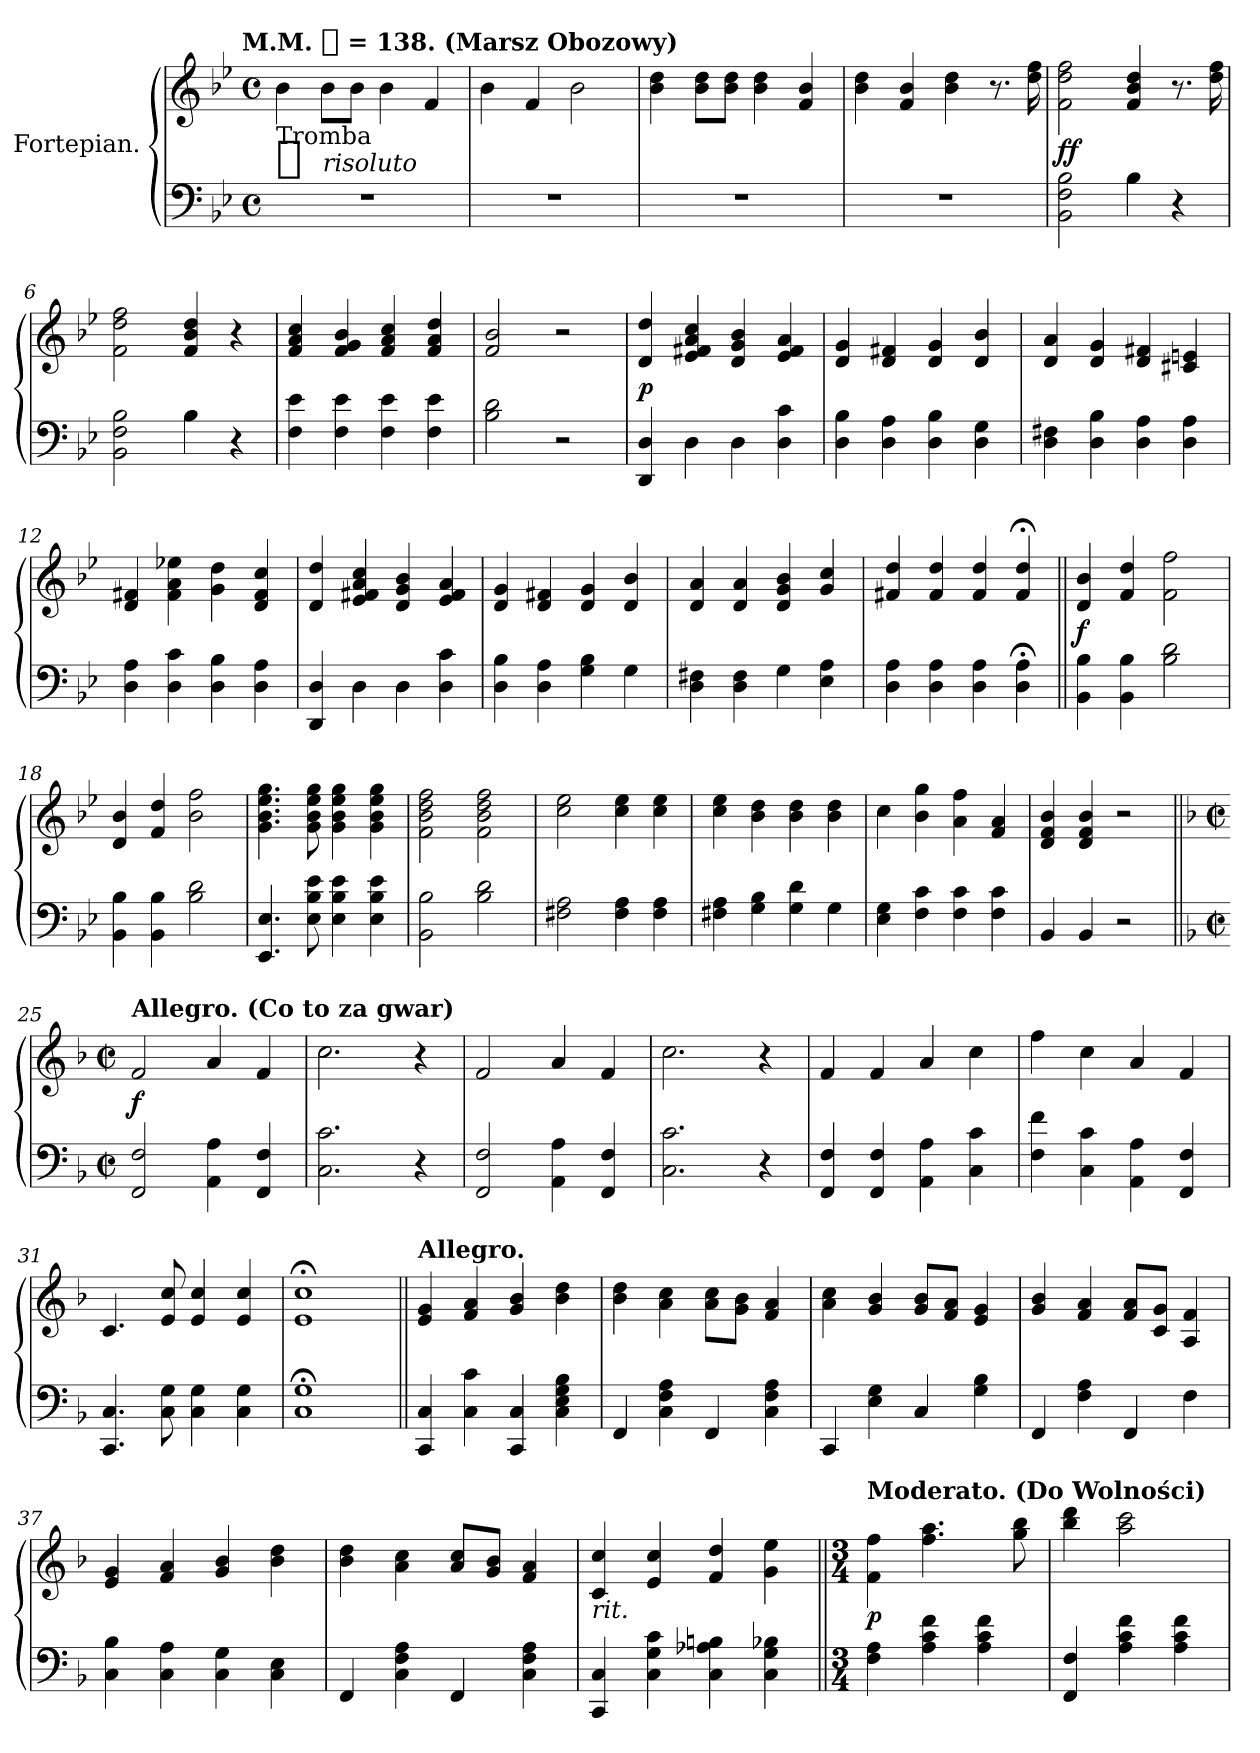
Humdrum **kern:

**kern	**kern	**dynam
*part1	*part1	*part1
*staff2	*staff1	*staff1/2
*I"Fortepian.	*	*
*clefF4	*clefG2	*
*k[b-e-]	*k[b-e-]	*
*B-:	*B-:	*
!!LO:TX:omd:t=M.M. [quarter] = 138. (Marsz Obozowy)
*M4/4	*M4/4	*
*met(c)	*met(c)	*
*MM138	*MM138	*
=1	=1	=1
!	!LO:TX:b:t=Tromba	!
!	!	!LO:DY:t=%s risoluto
1r	4b-\	f
.	8b-\L	.
.	8b-\J	.
.	4b-\	.
.	4f/	.
=2	=2	=2
1r	4b-\	.
.	4f/	.
.	2b-\	.
=3	=3	=3
1r	4b-\ 4dd\	.
.	8b-\ 8dd\L	.
.	8b-\ 8dd\J	.
.	4b-\ 4dd\	.
.	4f/ 4b-/	.
=4	=4	=4
1r	4b-\ 4dd\	.
.	4f/ 4b-/	.
.	4b-\ 4dd\	.
.	8.r	.
.	16dd\ 16ff\	.
=5	=5	=5
2BB-\ 2F\ 2B-\	2f\ 2dd\ 2ff\	ff
4B-\	4f/ 4b-/ 4dd/	.
4r	8.r	.
.	16dd\ 16ff\	.
=6	=6	=6
2BB-\ 2F\ 2B-\	2f\ 2dd\ 2ff\	.
4B-\	4f/ 4b-/ 4dd/	.
4r	4r	.
=7	=7	=7
4F\ 4e-\	4f/ 4a/ 4cc/	.
4F\ 4e-\	4f/ 4g/ 4b-/	.
4F\ 4e-\	4f/ 4a/ 4cc/	.
4F\ 4e-\	4f/ 4a/ 4dd/	.
=8	=8	=8
2B-\ 2d\	2f/ 2b-/	.
2r	2r	.
=9	=9	=9
4DD/ 4D/	4d/ 4dd/	p
4D\	4e-/ 4f#X/ 4a/ 4cc/	.
4D\	4d/ 4g/ 4b-/	.
4D\ 4c\	4e-/ 4f#/ 4a/	.
=10	=10	=10
4D\ 4B-\	4d/ 4g/	.
4D\ 4A\	4d/ 4f#X/	.
4D\ 4B-\	4d/ 4g/	.
4D\ 4G\	4d/ 4b-/	.
=11	=11	=11
4D\ 4F#X\	4d/ 4a/	.
4D\ 4B-\	4d/ 4g/	.
4D\ 4A\	4d/ 4f#X/	.
4D\ 4A\	4c#X/ 4en/	.
=12	=12	=12
4D\ 4A\	4d/ 4f#X/	.
4D\ 4c\	4f#\ 4a\ 4ee-X\	.
4D\ 4B-\	4g\ 4dd\	.
4D\ 4A\	4d/ 4f#/ 4cc/	.
=13	=13	=13
4DD/ 4D/	4d/ 4dd/	.
4D\	4e-/ 4f#X/ 4a/ 4cc/	.
4D\	4d/ 4g/ 4b-/	.
4D\ 4c\	4e-/ 4f#/ 4a/	.
=14	=14	=14
4D\ 4B-\	4d/ 4g/	.
4D\ 4A\	4d/ 4f#X/	.
4G\ 4B-\	4d/ 4g/	.
4G\	4d/ 4b-/	.
=15	=15	=15
4D\ 4F#X\	4d/ 4a/	.
4D\ 4F#\	4d/ 4a/	.
4G\	4d/ 4g/ 4b-/	.
4E-\ 4A\	4g/ 4cc/	.
=16	=16	=16
4D\ 4A\	4f#X/ 4dd/	.
4D\ 4A\	4f#/ 4dd/	.
4D\ 4A\	4f#/ 4dd/	.
4D;<\ 4A;<\	4f#;</ 4dd;</	.
=17||	=17||	=17||
4BB-\ 4B-\	4d/ 4b-/	f
4BB-\ 4B-\	4f/ 4dd/	.
2B-\ 2d\	2f\ 2ff\	.
=18	=18	=18
4BB-\ 4B-\	4d/ 4b-/	.
4BB-\ 4B-\	4f/ 4dd/	.
2B-\ 2d\	2b-\ 2ff\	.
=19	=19	=19
4.EE-/ 4.E-/	4.g\ 4.b-\ 4.ee-\ 4.gg\	.
8E-\ 8B-\ 8e-\	8g\ 8b-\ 8ee-\ 8gg\	.
4E-\ 4B-\ 4e-\	4g\ 4b-\ 4ee-\ 4gg\	.
4E-\ 4B-\ 4e-\	4g\ 4b-\ 4ee-\ 4gg\	.
=20	=20	=20
2BB-\ 2B-\	2f\ 2b-\ 2dd\ 2ff\	.
2B-\ 2d\	2f\ 2b-\ 2dd\ 2ff\	.
=21	=21	=21
2F#X\ 2A\	2cc\ 2ee-\	.
4F#\ 4A\	4cc\ 4ee-\	.
4F#\ 4A\	4cc\ 4ee-\	.
=22	=22	=22
4F#X\ 4A\	4cc\ 4ee-\	.
4G\ 4B-\	4b-\ 4dd\	.
4G\ 4d\	4b-\ 4dd\	.
4G\	4b-\ 4dd\	.
=23	=23	=23
4E-\ 4G\	4cc\	.
4F\ 4c\	4b-\ 4gg\	.
4F\ 4c\	4a\ 4ff\	.
4F\ 4c\	4f/ 4a/	.
=24	=24	=24
4BB-/	4d/ 4f/ 4b-/	.
4BB-/	4d/ 4f/ 4b-/	.
2r	2r	.
=25||	=25||	=25||
*k[b-]	*k[b-]	*
*M2/2	*M2/2	*
*met(c|)	*met(c|)	*
!	!LO:TX:a:B:t=Allegro. (Co to za gwar)	!
2FF/ 2F/	2f/	f
4AA\ 4A\	4a/	.
4FF/ 4F/	4f/	.
=26	=26	=26
2.C\ 2.c\	2.cc\	.
4r	4r	.
=27	=27	=27
2FF/ 2F/	2f/	.
4AA\ 4A\	4a/	.
4FF/ 4F/	4f/	.
=28	=28	=28
2.C\ 2.c\	2.cc\	.
4r	4r	.
=29	=29	=29
4FF/ 4F/	4f/	.
4FF/ 4F/	4f/	.
4AA\ 4A\	4a/	.
4C\ 4c\	4cc\	.
=30	=30	=30
4F\ 4f\	4ff\	.
4C\ 4c\	4cc\	.
4AA\ 4A\	4a/	.
4FF/ 4F/	4f/	.
=31	=31	=31
4.CC/ 4.C/	4.c/	.
8C\ 8G\	8e/ 8cc/	.
4C\ 4G\	4e/ 4cc/	.
4C\ 4G\	4e/ 4cc/	.
=32	=32	=32
1C;< 1G;<	1e;< 1cc;<	.
=33||	=33||	=33||
!	!LO:TX:a:B:t=Allegro.	!
4CC/ 4C/	4e/ 4g/	.
4C\ 4c\	4f/ 4a/	.
4CC/ 4C/	4g/ 4b-/	.
4C\ 4E\ 4G\ 4B-\	4b-\ 4dd\	.
=34	=34	=34
4FF/	4b-\ 4dd\	.
4C\ 4F\ 4A\	4a\ 4cc\	.
4FF/	8a\ 8cc\L	.
.	8g\ 8b-\J	.
4C\ 4F\ 4A\	4f/ 4a/	.
=35	=35	=35
4CC/	4a\ 4cc\	.
4E\ 4G\	4g/ 4b-/	.
4C/	8g/ 8b-/L	.
.	8f/ 8a/J	.
4G\ 4B-\	4e/ 4g/	.
=36	=36	=36
4FF/	4g/ 4b-/	.
4F\ 4A\	4f/ 4a/	.
4FF/	8f/ 8a/L	.
.	8c/ 8g/J	.
4F\	4A/ 4f/	.
=37	=37	=37
4C\ 4B-\	4e/ 4g/	.
4C\ 4A\	4f/ 4a/	.
4C\ 4G\	4g/ 4b-/	.
4C\ 4E\	4b-\ 4dd\	.
=38	=38	=38
4FF/	4b-\ 4dd\	.
4C\ 4F\ 4A\	4a\ 4cc\	.
4FF/	8a/ 8cc/L	.
.	8g/ 8b-/J	.
4C\ 4F\ 4A\	4f/ 4a/	.
=39	=39	=39
!	!LO:TX:b:i:t=rit.	!
4CC/ 4C/	4c/ 4cc/	.
4C\ 4G\ 4c\	4e/ 4cc/	.
4C\ 4A-X\ 4Bn\	4f/ 4dd/	.
4C\ 4G\ 4B-X\	4g\ 4ee\	.
=40||	=40||	=40||
*M3/4	*M3/4	*
!	!LO:TX:a:B:t=Moderato. (Do Wolności)	!
4F\ 4A\	4f\ 4ff\	p
4A\ 4c\ 4f\	4.ff\ 4.aa\	.
4A\ 4c\ 4f\	.	.
.	8gg\ 8bb-\	.
=41	=41	=41
4FF/ 4F/	4bb-\ 4ddd\	.
4A\ 4c\ 4f\	2aa\ 2ccc\	.
4A\ 4c\ 4f\	.	.
=	=	=
*-	*-	*-
